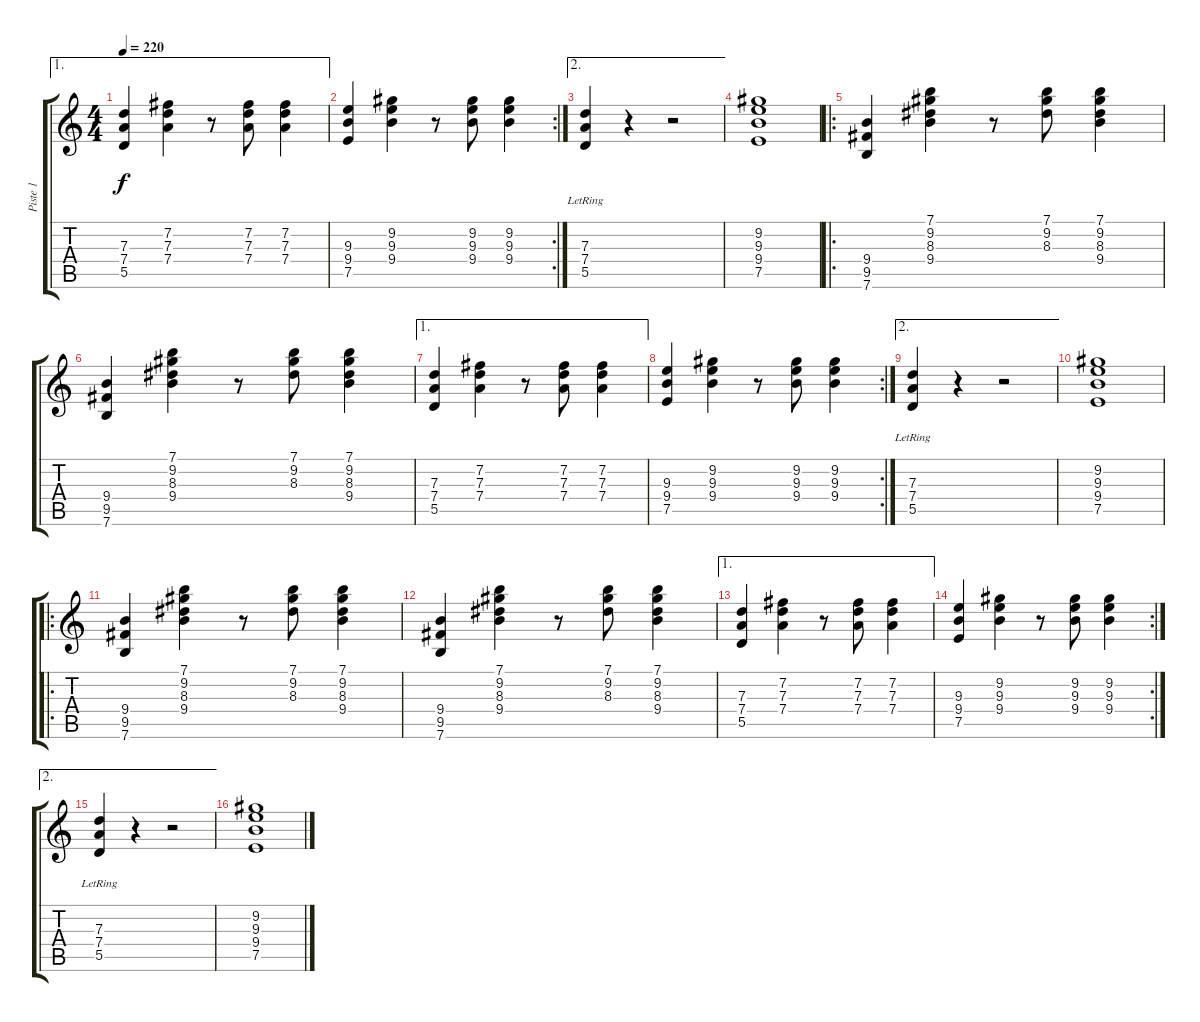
\track ("Piste 1" "Piste 1") {instrument acousticguitarnylon}
\staff {score tabs}
\tuning (E4 B3 G3 D3 A2 E2) {hide}
\ae 1
\ts (4 4)
\tempo 220
\clef g2
\ks c
(7.3 7.4 5.5).4{dy f} (7.2 7.3 7.4).4 r.8 (7.2 7.3 7.4).8 (7.2 7.3 7.4).4 |
\rc 2
(9.3 9.4 7.5).4 (9.2 9.3 9.4).4 r.8 (9.2 9.3 9.4).8 (9.2 9.3 9.4).4 |
\ae 2
(7.3{lr} 7.4{lr} 5.5{lr}).4 r.4 r.2 |
(9.2 9.3 9.4 7.5).1 |
\ro
(9.4 9.5 7.6).4 (7.1 9.2 8.3 9.4).4 r.8 (7.1 9.2 8.3).8 (7.1 9.2 8.3 9.4).4 |
(9.4 9.5 7.6).4 (7.1 9.2 8.3 9.4).4 r.8 (7.1 9.2 8.3).8 (7.1 9.2 8.3 9.4).4 |
\ae 1
(7.3 7.4 5.5).4 (7.2 7.3 7.4).4 r.8 (7.2 7.3 7.4).8 (7.2 7.3 7.4).4 |
\rc 2
(9.3 9.4 7.5).4 (9.2 9.3 9.4).4 r.8 (9.2 9.3 9.4).8 (9.2 9.3 9.4).4 |
\ae 2
(7.3{lr} 7.4{lr} 5.5{lr}).4 r.4 r.2 |
(9.2 9.3 9.4 7.5).1 |
\ro
(9.4 9.5 7.6).4 (7.1 9.2 8.3 9.4).4 r.8 (7.1 9.2 8.3).8 (7.1 9.2 8.3 9.4).4 |
(9.4 9.5 7.6).4 (7.1 9.2 8.3 9.4).4 r.8 (7.1 9.2 8.3).8 (7.1 9.2 8.3 9.4).4 |
\ae 1
(7.3 7.4 5.5).4 (7.2 7.3 7.4).4 r.8 (7.2 7.3 7.4).8 (7.2 7.3 7.4).4 |
\rc 2
(9.3 9.4 7.5).4 (9.2 9.3 9.4).4 r.8 (9.2 9.3 9.4).8 (9.2 9.3 9.4).4 |
\ae 2
(7.3{lr} 7.4{lr} 5.5{lr}).4 r.4 r.2 |
(9.2 9.3 9.4 7.5).1
